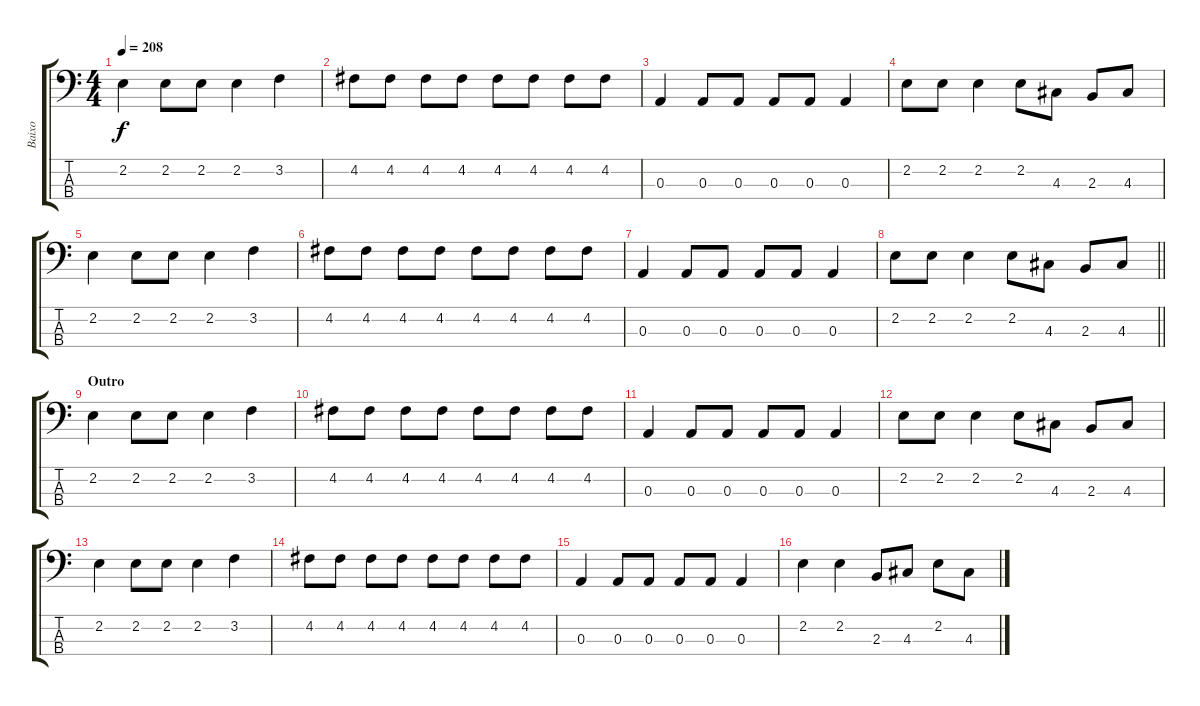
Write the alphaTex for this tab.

\track ("Baixo" "Baixo") {instrument electricbasspick}
\staff {score tabs}
\tuning (G2 D2 A1 E1) {hide}
\ts (4 4)
\tempo 208
\clef f4
\ks c
2.2.4{dy f} 2.2.8 2.2.8 2.2.4 3.2.4 |
4.2.8 4.2.8 4.2.8 4.2.8 4.2.8 4.2.8 4.2.8 4.2.8 |
0.3.4 0.3.8 0.3.8 0.3.8 0.3.8 0.3.4 |
2.2.8 2.2.8 2.2.4 2.2.8 4.3.8 2.3.8 4.3.8 |
2.2.4 2.2.8 2.2.8 2.2.4 3.2.4 |
4.2.8 4.2.8 4.2.8 4.2.8 4.2.8 4.2.8 4.2.8 4.2.8 |
0.3.4 0.3.8 0.3.8 0.3.8 0.3.8 0.3.4 |
\barLineRight lightlight
2.2.8 2.2.8 2.2.4 2.2.8 4.3.8 2.3.8 4.3.8 |
\section ("" "Outro")
2.2.4 2.2.8 2.2.8 2.2.4 3.2.4 |
4.2.8 4.2.8 4.2.8 4.2.8 4.2.8 4.2.8 4.2.8 4.2.8 |
0.3.4 0.3.8 0.3.8 0.3.8 0.3.8 0.3.4 |
2.2.8 2.2.8 2.2.4 2.2.8 4.3.8 2.3.8 4.3.8 |
2.2.4 2.2.8 2.2.8 2.2.4 3.2.4 |
4.2.8 4.2.8 4.2.8 4.2.8 4.2.8 4.2.8 4.2.8 4.2.8 |
0.3.4 0.3.8 0.3.8 0.3.8 0.3.8 0.3.4 |
2.2.4 2.2.4 2.3.8 4.3.8 2.2.8 4.3.8
